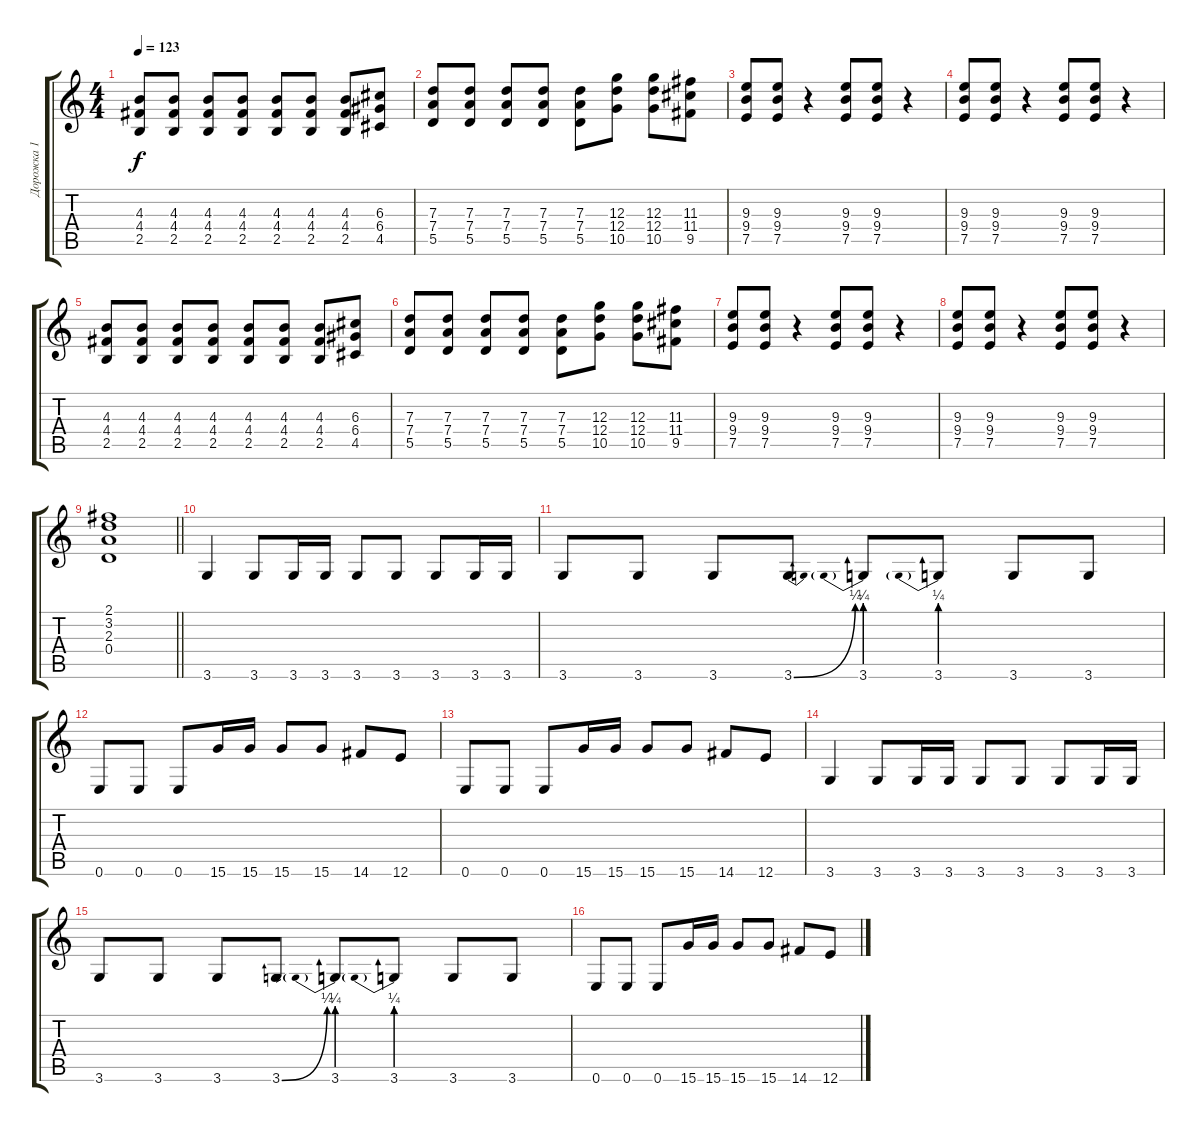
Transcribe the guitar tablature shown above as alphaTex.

\track ("Дорожка 1" "Дорожка 1") {instrument overdrivenguitar}
\staff {score tabs}
\tuning (E4 B3 G3 D3 A2 E2) {hide}
\ts (4 4)
\tempo 123
\clef g2
\ks c
(4.3 4.4 2.5).8{dy f} (4.3 4.4 2.5).8 (4.3 4.4 2.5).8 (4.3 4.4 2.5).8 (4.3 4.4 2.5).8 (4.3 4.4 2.5).8 (4.3 4.4 2.5).8 (6.3 6.4 4.5).8 |
(7.3 7.4 5.5).8 (7.3 7.4 5.5).8 (7.3 7.4 5.5).8 (7.3 7.4 5.5).8 (7.3 7.4 5.5).8 (12.3 12.4 10.5).8 (12.3 12.4 10.5).8 (11.3 11.4 9.5).8 |
(9.3 9.4 7.5).8 (9.3 9.4 7.5).8 r.4 (9.3 9.4 7.5).8 (9.3 9.4 7.5).8 r.4 |
(9.3 9.4 7.5).8 (9.3 9.4 7.5).8 r.4 (9.3 9.4 7.5).8 (9.3 9.4 7.5).8 r.4 |
(4.3 4.4 2.5).8 (4.3 4.4 2.5).8 (4.3 4.4 2.5).8 (4.3 4.4 2.5).8 (4.3 4.4 2.5).8 (4.3 4.4 2.5).8 (4.3 4.4 2.5).8 (6.3 6.4 4.5).8 |
(7.3 7.4 5.5).8 (7.3 7.4 5.5).8 (7.3 7.4 5.5).8 (7.3 7.4 5.5).8 (7.3 7.4 5.5).8 (12.3 12.4 10.5).8 (12.3 12.4 10.5).8 (11.3 11.4 9.5).8 |
(9.3 9.4 7.5).8 (9.3 9.4 7.5).8 r.4 (9.3 9.4 7.5).8 (9.3 9.4 7.5).8 r.4 |
(9.3 9.4 7.5).8 (9.3 9.4 7.5).8 r.4 (9.3 9.4 7.5).8 (9.3 9.4 7.5).8 r.4 |
\barLineRight lightlight
(2.1 3.2 2.3 0.4).1 |
3.6.4 3.6.8 3.6.16 3.6.16 3.6.8 3.6.8 3.6.8 3.6.16 3.6.16 |
3.6.8 3.6.8 3.6.8 3.6{be (bend 0 0 60 1)}.8 3.6{be (prebend 0 1 60 1)}.8 3.6{be (prebend 0 1 60 1)}.8 3.6.8 3.6.8 |
0.6.8 0.6.8 0.6.8 15.6.16 15.6.16 15.6.8 15.6.8 14.6.8 12.6.8 |
0.6.8 0.6.8 0.6.8 15.6.16 15.6.16 15.6.8 15.6.8 14.6.8 12.6.8 |
3.6.4 3.6.8 3.6.16 3.6.16 3.6.8 3.6.8 3.6.8 3.6.16 3.6.16 |
3.6.8 3.6.8 3.6.8 3.6{be (bend 0 0 60 1)}.8 3.6{be (prebend 0 1 60 1)}.8 3.6{be (prebend 0 1 60 1)}.8 3.6.8 3.6.8 |
0.6.8 0.6.8 0.6.8 15.6.16 15.6.16 15.6.8 15.6.8 14.6.8 12.6.8
